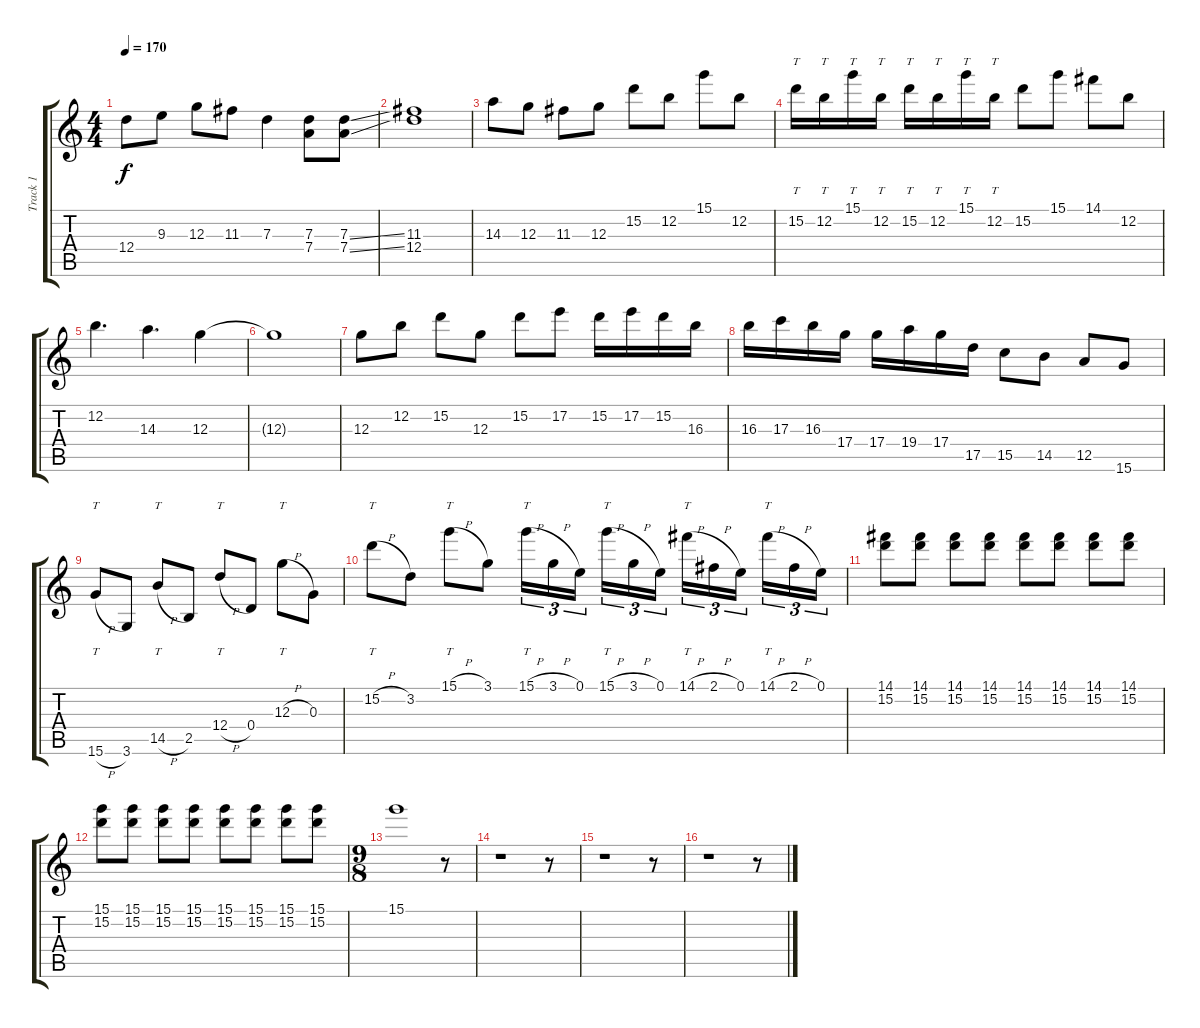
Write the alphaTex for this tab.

\track ("Track 1" "Track 1") {instrument overdrivenguitar}
\staff {score tabs}
\tuning (E4 B3 G3 D3 A2 E2) {hide}
\ts (4 4)
\tempo 170
\clef g2
\ks c
12.4.8{dy f} 9.3.8 12.3.8 11.3.8 7.3.4 (7.3 7.4).8 (7.3{ss} 7.4{ss}).8 |
(11.3 12.4).1 |
14.3.8 12.3.8 11.3.8 12.3.8 15.2.8 12.2.8 15.1.8 12.2.8 |
15.2.16{tt} 12.2.16{tt} 15.1.16{tt} 12.2.16{tt} 15.2.16{tt} 12.2.16{tt} 15.1.16{tt} 12.2.16{tt} 15.2.8 15.1.8 14.1.8 12.2.8 |
12.2.4{d} 14.3.4{d} 12.3.4 |
12.3{t}.1 |
12.3.8 12.2.8 15.2.8 12.3.8 15.2.8 17.2.8 15.2.16 17.2.16 15.2.16 16.3.16 |
16.3.16 17.3.16 16.3.16 17.4.16 17.4.16 19.4.16 17.4.16 17.5.16 15.5.8 14.5.8 12.5.8 15.6.8 |
15.6{h}.8{tt} 3.6.8 14.5{h}.8{tt} 2.5.8 12.4{h}.8{tt} 0.4.8 12.3{h}.8{tt} 0.3.8 |
15.2{h}.8{tt} 3.2.8 15.1{h}.8{tt} 3.1.8 15.1{h}.16{tt tu (3 2)} 3.1{h}.16{tu (3 2)} 0.1.16{tu (3 2)} 15.1{h}.16{tt tu (3 2)} 3.1{h}.16{tu (3 2)} 0.1.16{tu (3 2)} 14.1{h}.16{tt tu (3 2)} 2.1{h}.16{tu (3 2)} 0.1.16{tu (3 2)} 14.1{h}.16{tt tu (3 2)} 2.1{h}.16{tu (3 2)} 0.1.16{tu (3 2)} |
(14.1 15.2).8 (14.1 15.2).8 (14.1 15.2).8 (14.1 15.2).8 (14.1 15.2).8 (14.1 15.2).8 (14.1 15.2).8 (14.1 15.2).8 |
(15.1 15.2).8 (15.1 15.2).8 (15.1 15.2).8 (15.1 15.2).8 (15.1 15.2).8 (15.1 15.2).8 (15.1 15.2).8 (15.1 15.2).8 |
\ts (9 8)
15.1.1 r.8 |
r.1 r.8 |
r.1 r.8 |
r.1 r.8
